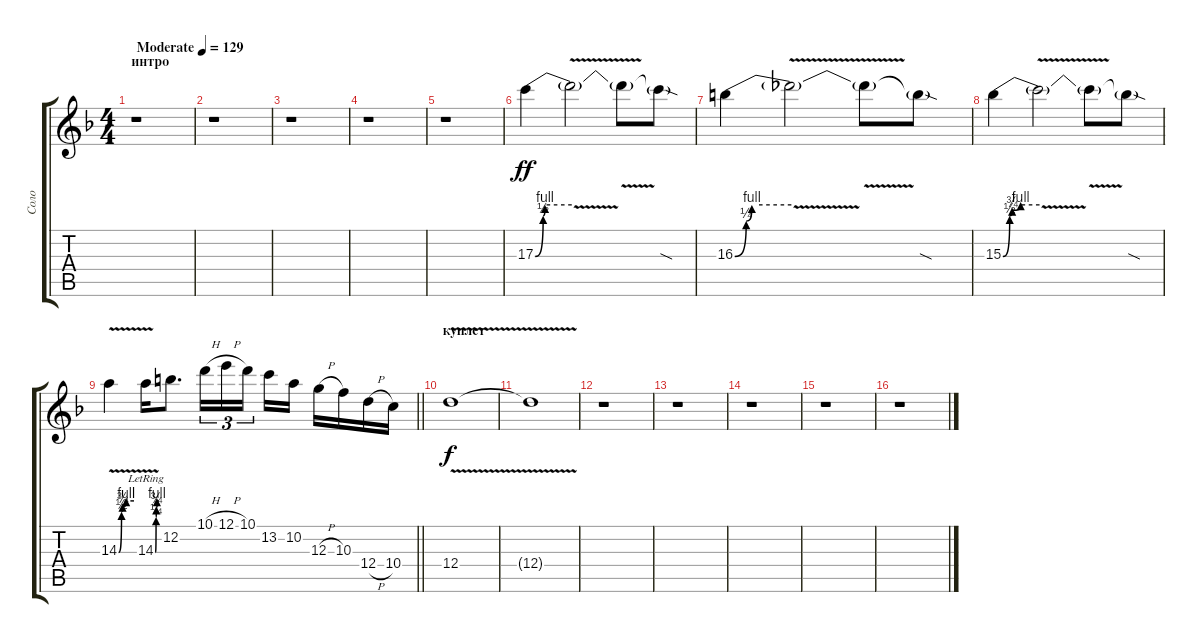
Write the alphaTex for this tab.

\track ("Соло" "Соло") {instrument distortionguitar}
\staff {score tabs}
\tuning (E4 B3 G3 D3 A2 E2) {hide}
\ts (4 4)
\section ("" "интро")
\tempo (129 "Moderate")
\clef g2
\ks dminor
r.1{dy ff instrument distortionguitar} |
r.1 |
r.1 |
r.1 |
r.1 |
17.3{be (custom 0 0 13 2 16 4 60 4)}.4 17.3{v t}.2 17.3{t}.8 17.3{sod t}.8 |
16.3{be (custom 0 0 12 1 18 4 60 4)}.4 16.3{v t}.2 16.3{t}.8 16.3{sod t}.8 |
15.3{be (custom 0 0 11 2 15 3 29 4 60 4)}.4 15.3{v t}.2 15.3{t}.8 15.3{sod t}.8 |
\barLineRight lightlight
14.3{be (custom 0 0 11 2 15 3 29 4 60 4) v}.4 14.3{be (custom 0 0 11 1 15 3 25 4 60 4) v lr}.16 12.2.8{d} 10.1{h}.16{tu (3 2)} 12.1{h}.16{tu (3 2)} 10.1.16{tu (3 2) beam splitsecondary} 13.2.16 10.2.16 12.3{h}.16 10.3.16 12.4{h}.16 10.4.16 |
\section ("" "куплет")
12.4{v}.1{dy f volume 4} |
12.4{t}.1 |
r.1 |
r.1 |
r.1 |
r.1 |
r.1
